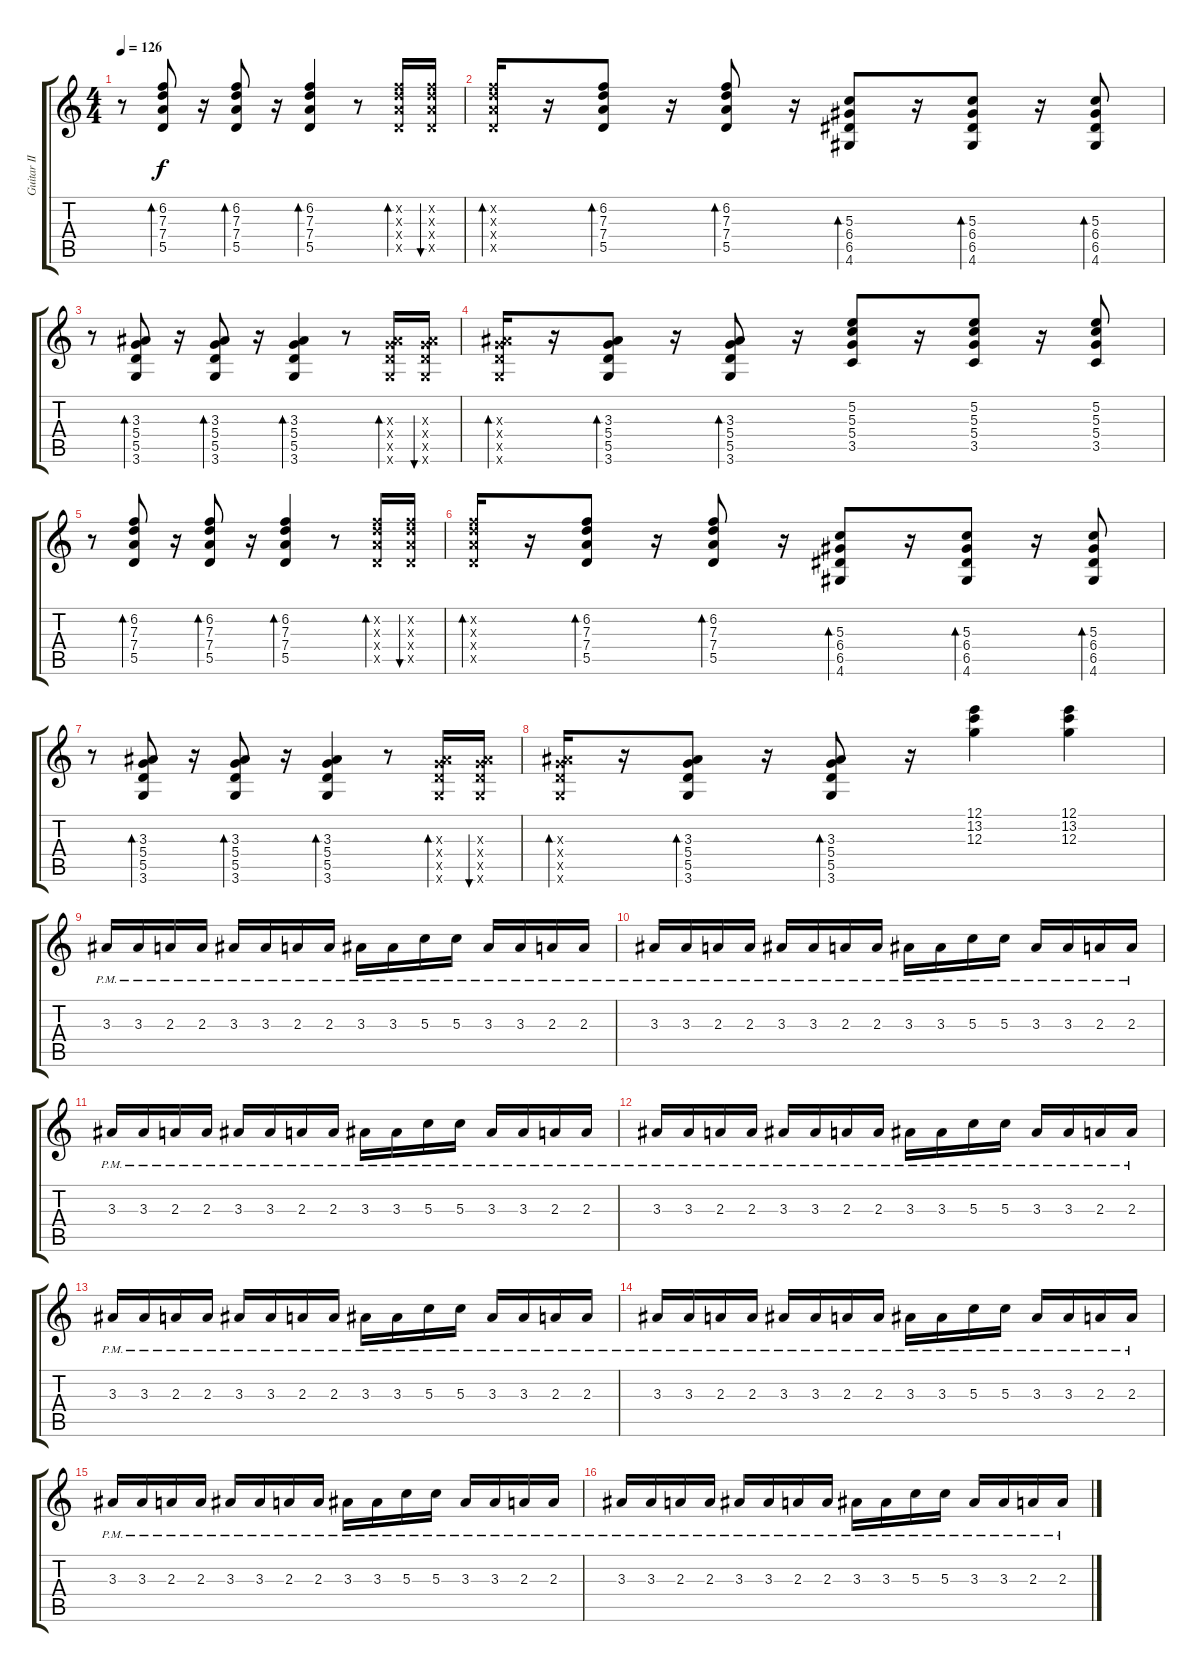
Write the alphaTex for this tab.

\track ("Guitar II" "Guitar II") {instrument acousticguitarsteel}
\staff {score tabs}
\tuning (E4 B3 G3 D3 A2 E2) {hide}
\ts (4 4)
\tempo 126
\clef g2
\ks c
r.8{dy f} (6.2 7.3 7.4 5.5).8{bd 60} r.16 (6.2 7.3 7.4 5.5).8{bd 60} r.16 (6.2 7.3 7.4 5.5).4{bd 60} r.8 (6.2{x} 7.3{x} 7.4{x} 5.5{x}).16{bd 60} (6.2{x} 7.3{x} 7.4{x} 5.5{x}).16{bu 60} |
(6.2{x} 7.3{x} 7.4{x} 5.5{x}).16{bd 60} r.16 (6.2 7.3 7.4 5.5).8{bd 60} r.16 (6.2 7.3 7.4 5.5).8{bd 60} r.16 (5.3 6.4 6.5 4.6).8{bd 60} r.16 (5.3 6.4 6.5 4.6).8{bd 60} r.16 (5.3 6.4 6.5 4.6).8{bd 60} |
r.8 (3.3 5.4 5.5 3.6).8{bd 60} r.16 (3.3 5.4 5.5 3.6).8{bd 60} r.16 (3.3 5.4 5.5 3.6).4{bd 60} r.8 (3.3{x} 5.4{x} 5.5{x} 3.6{x}).16{bd 60} (3.3{x} 5.4{x} 5.5{x} 3.6{x}).16{bu 60} |
(3.3{x} 5.4{x} 5.5{x} 3.6{x}).16{bd 60} r.16 (3.3 5.4 5.5 3.6).8{bd 60} r.16 (3.3 5.4 5.5 3.6).8{bd 60} r.16 (5.2 5.3 5.4 3.5).8 r.16 (5.2 5.3 5.4 3.5).8 r.16 (5.2 5.3 5.4 3.5).8 |
r.8 (6.2 7.3 7.4 5.5).8{bd 60} r.16 (6.2 7.3 7.4 5.5).8{bd 60} r.16 (6.2 7.3 7.4 5.5).4{bd 60} r.8 (6.2{x} 7.3{x} 7.4{x} 5.5{x}).16{bd 60} (6.2{x} 7.3{x} 7.4{x} 5.5{x}).16{bu 60} |
(6.2{x} 7.3{x} 7.4{x} 5.5{x}).16{bd 60} r.16 (6.2 7.3 7.4 5.5).8{bd 60} r.16 (6.2 7.3 7.4 5.5).8{bd 60} r.16 (5.3 6.4 6.5 4.6).8{bd 60} r.16 (5.3 6.4 6.5 4.6).8{bd 60} r.16 (5.3 6.4 6.5 4.6).8{bd 60} |
r.8 (3.3 5.4 5.5 3.6).8{bd 60} r.16 (3.3 5.4 5.5 3.6).8{bd 60} r.16 (3.3 5.4 5.5 3.6).4{bd 60} r.8 (3.3{x} 5.4{x} 5.5{x} 3.6{x}).16{bd 60} (3.3{x} 5.4{x} 5.5{x} 3.6{x}).16{bu 60} |
(3.3{x} 5.4{x} 5.5{x} 3.6{x}).16{bd 60} r.16 (3.3 5.4 5.5 3.6).8{bd 60} r.16 (3.3 5.4 5.5 3.6).8{bd 60} r.16 (12.1 13.2 12.3).4 (12.1 13.2 12.3).4 |
3.3{pm}.16 3.3{pm}.16 2.3{pm}.16 2.3{pm}.16 3.3{pm}.16 3.3{pm}.16 2.3{pm}.16 2.3{pm}.16 3.3{pm}.16 3.3{pm}.16 5.3{pm}.16 5.3{pm}.16 3.3{pm}.16 3.3{pm}.16 2.3{pm}.16 2.3{pm}.16 |
3.3{pm}.16 3.3{pm}.16 2.3{pm}.16 2.3{pm}.16 3.3{pm}.16 3.3{pm}.16 2.3{pm}.16 2.3{pm}.16 3.3{pm}.16 3.3{pm}.16 5.3{pm}.16 5.3{pm}.16 3.3{pm}.16 3.3{pm}.16 2.3{pm}.16 2.3{pm}.16 |
3.3{pm}.16 3.3{pm}.16 2.3{pm}.16 2.3{pm}.16 3.3{pm}.16 3.3{pm}.16 2.3{pm}.16 2.3{pm}.16 3.3{pm}.16 3.3{pm}.16 5.3{pm}.16 5.3{pm}.16 3.3{pm}.16 3.3{pm}.16 2.3{pm}.16 2.3{pm}.16 |
3.3{pm}.16 3.3{pm}.16 2.3{pm}.16 2.3{pm}.16 3.3{pm}.16 3.3{pm}.16 2.3{pm}.16 2.3{pm}.16 3.3{pm}.16 3.3{pm}.16 5.3{pm}.16 5.3{pm}.16 3.3{pm}.16 3.3{pm}.16 2.3{pm}.16 2.3{pm}.16 |
3.3{pm}.16 3.3{pm}.16 2.3{pm}.16 2.3{pm}.16 3.3{pm}.16 3.3{pm}.16 2.3{pm}.16 2.3{pm}.16 3.3{pm}.16 3.3{pm}.16 5.3{pm}.16 5.3{pm}.16 3.3{pm}.16 3.3{pm}.16 2.3{pm}.16 2.3{pm}.16 |
3.3{pm}.16 3.3{pm}.16 2.3{pm}.16 2.3{pm}.16 3.3{pm}.16 3.3{pm}.16 2.3{pm}.16 2.3{pm}.16 3.3{pm}.16 3.3{pm}.16 5.3{pm}.16 5.3{pm}.16 3.3{pm}.16 3.3{pm}.16 2.3{pm}.16 2.3{pm}.16 |
3.3{pm}.16 3.3{pm}.16 2.3{pm}.16 2.3{pm}.16 3.3{pm}.16 3.3{pm}.16 2.3{pm}.16 2.3{pm}.16 3.3{pm}.16 3.3{pm}.16 5.3{pm}.16 5.3{pm}.16 3.3{pm}.16 3.3{pm}.16 2.3{pm}.16 2.3{pm}.16 |
3.3{pm}.16 3.3{pm}.16 2.3{pm}.16 2.3{pm}.16 3.3{pm}.16 3.3{pm}.16 2.3{pm}.16 2.3{pm}.16 3.3{pm}.16 3.3{pm}.16 5.3{pm}.16 5.3{pm}.16 3.3{pm}.16 3.3{pm}.16 2.3{pm}.16 2.3{pm}.16
